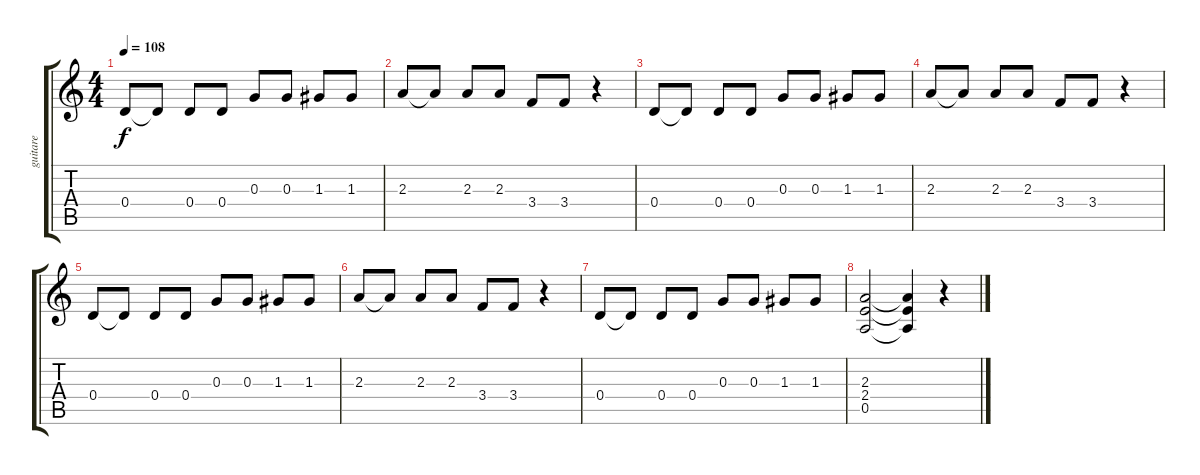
\track ("guitare" "guitare") {instrument acousticguitarsteel}
\staff {score tabs}
\tuning (E4 B3 G3 D3 A2 E2) {hide}
\ts (4 4)
\tempo 108
\clef g2
\ks c
0.4.8{dy f} 0.4{t}.8 0.4.8 0.4.8 0.3.8 0.3.8 1.3.8 1.3.8 |
2.3.8 2.3{t}.8 2.3.8 2.3.8 3.4.8 3.4.8 r.4 |
0.4.8 0.4{t}.8 0.4.8 0.4.8 0.3.8 0.3.8 1.3.8 1.3.8 |
2.3.8 2.3{t}.8 2.3.8 2.3.8 3.4.8 3.4.8 r.4 |
0.4.8 0.4{t}.8 0.4.8 0.4.8 0.3.8 0.3.8 1.3.8 1.3.8 |
2.3.8 2.3{t}.8 2.3.8 2.3.8 3.4.8 3.4.8 r.4 |
0.4.8 0.4{t}.8 0.4.8 0.4.8 0.3.8 0.3.8 1.3.8 1.3.8 |
(2.3 2.4 0.5).2 (2.3{t} 2.4{t} 0.5{t}).4 r.4
